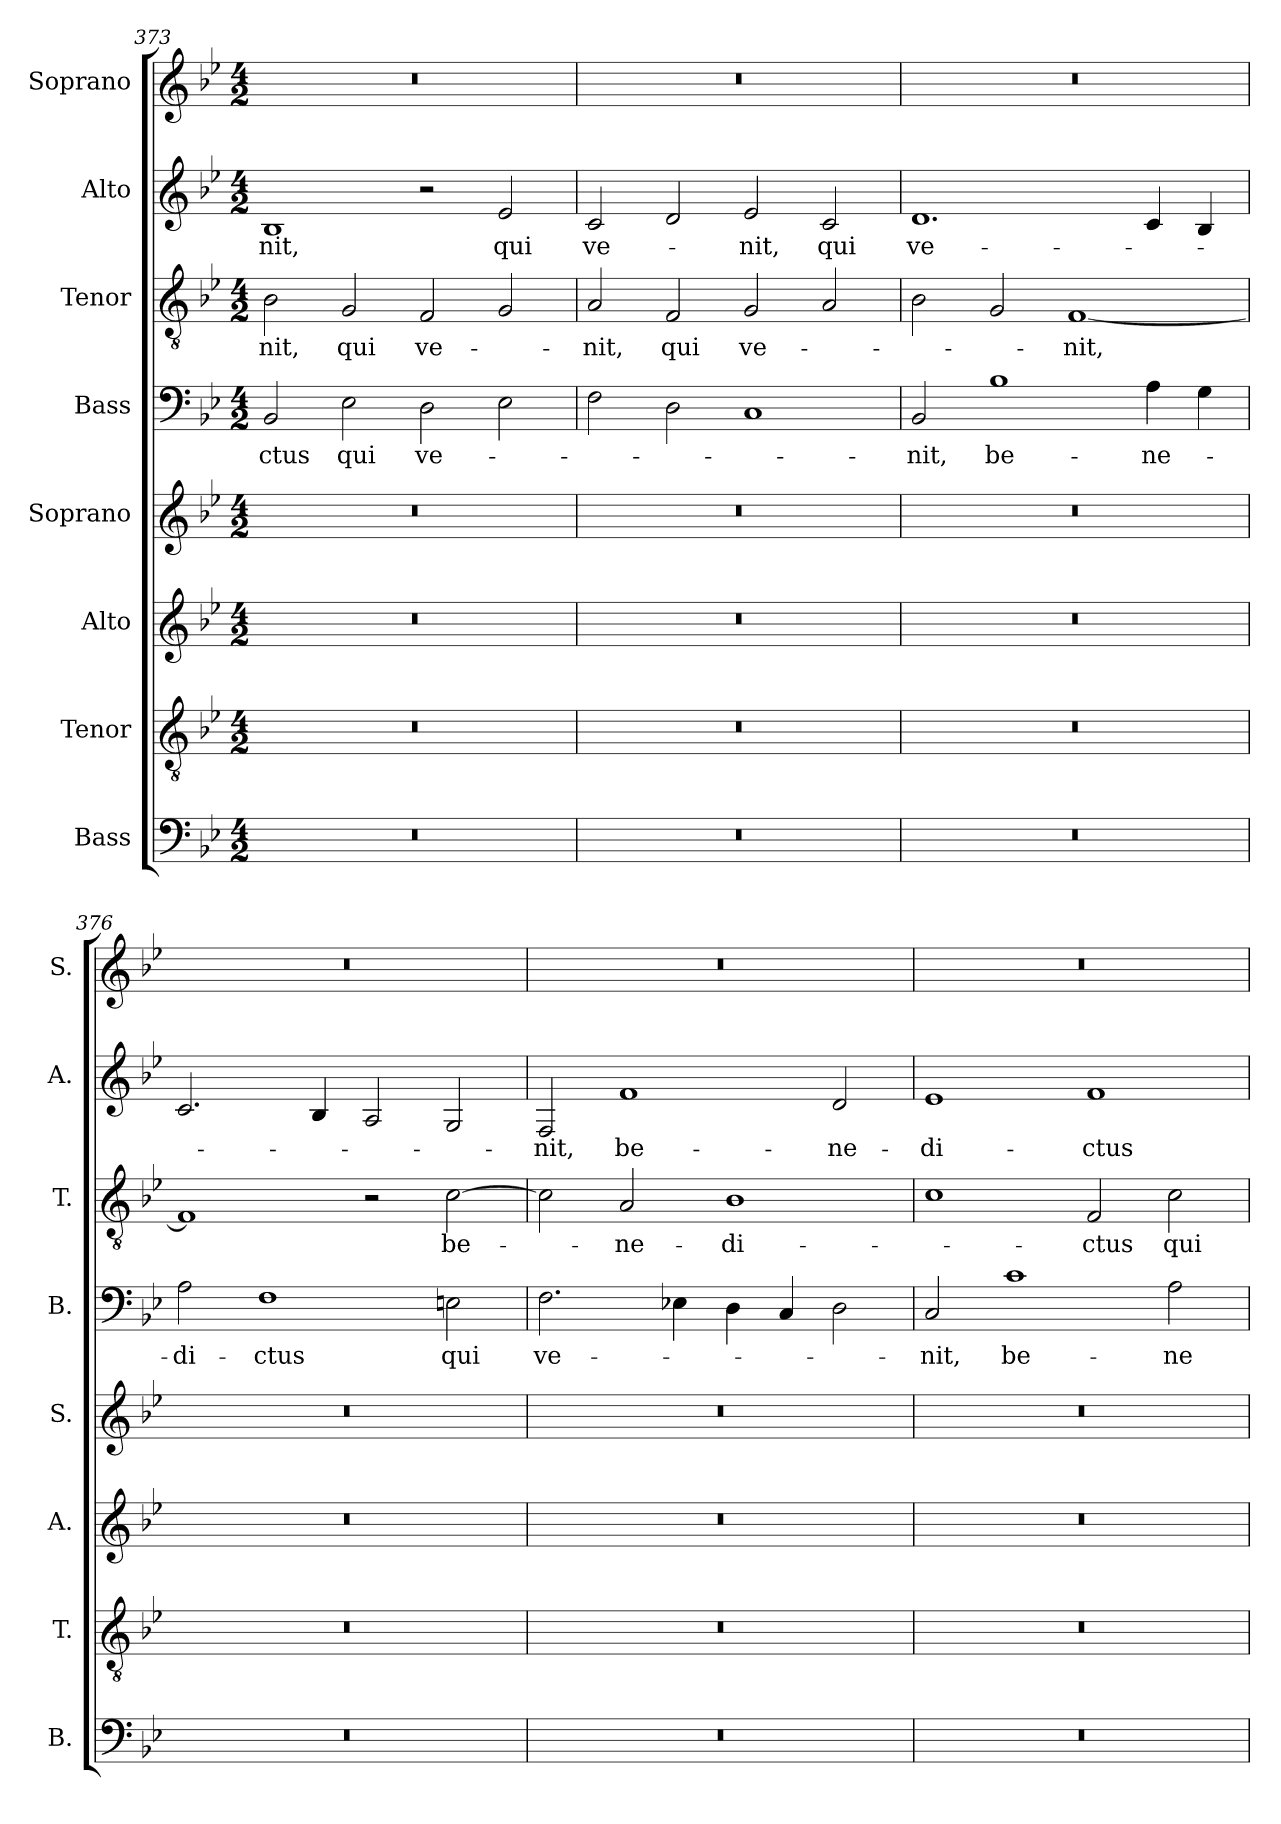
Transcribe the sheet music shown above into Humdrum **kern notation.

**kern	**kern	**kern	**kern	**kern	**text	**kern	**text	**kern	**text	**kern
*part8	*part7	*part6	*part5	*part4	*part4	*part3	*part3	*part2	*part2	*part1
*staff8	*staff7	*staff6	*staff5	*staff4	*staff4	*staff3	*staff3	*staff2	*staff2	*staff1
*I"Bass	*I"Tenor	*I"Alto	*I"Soprano	*I"Bass	*	*I"Tenor	*	*I"Alto	*	*I"Soprano
*I'B.	*I'T.	*I'A.	*I'S.	*I'B.	*	*I'T.	*	*I'A.	*	*I'S.
!!LO:LB:g=z
*clefF4	*clefGv2	*clefG2	*clefG2	*clefF4	*	*clefGv2	*	*clefG2	*	*clefG2
*	*ITrd7c12	*	*	*	*	*ITrd7c12	*	*	*	*
*k[b-e-]	*k[b-e-]	*k[b-e-]	*k[b-e-]	*k[b-e-]	*	*k[b-e-]	*	*k[b-e-]	*	*k[b-e-]
*B-:	*B-:	*B-:	*B-:	*B-:	*	*B-:	*	*B-:	*	*B-:
*M4/2	*M4/2	*M4/2	*M4/2	*M4/2	*	*M4/2	*	*M4/2	*	*M4/2
=373	=373	=373	=373	=373	=373	=373	=373	=373	=373	=373
!LO:N:vis=1	!LO:N:vis=1	!LO:N:vis=1	!LO:N:vis=1	!	!	!	!	!	!	!
!	!	!	!	!	!LO:LY:b:color=#000000	!	!	!	!	!
!	!	!	!	!	!	!	!LO:LY:b:color=#000000	!	!	!
!	!	!	!	!	!	!	!	!	!LO:LY:b:color=#000000	!LO:N:vis=1
0r	0r	0r	0r	2BB-i/	-ctus	2BB-i\	-nit,	1B-i	-nit,	0r
!	!	!	!	!	!LO:LY:b:color=#000000	!	!	!	!	!
!	!	!	!	!	!	!	!LO:LY:b:color=#000000	!	!	!
.	.	.	.	2E-i\	qui	2GGi/	qui	.	.	.
!	!	!	!	!	!LO:LY:b:color=#000000	!	!	!	!	!
!	!	!	!	!	!	!	!LO:LY:b:color=#000000	!	!	!
.	.	.	.	2Di\	ve-	2FFi/	ve-	2r	.	.
!	!	!	!	!	!	!	!	!	!LO:LY:b:color=#000000	!
.	.	.	.	2E-i\	.	2GGi/	.	2e-i/	qui	.
=374	=374	=374	=374	=374	=374	=374	=374	=374	=374	=374
!LO:N:vis=1	!LO:N:vis=1	!LO:N:vis=1	!LO:N:vis=1	!	!	!	!	!	!	!
!	!	!	!	!	!	!	!LO:LY:b:color=#000000	!	!	!
!	!	!	!	!	!	!	!	!	!LO:LY:b:color=#000000	!LO:N:vis=1
0r	0r	0r	0r	2Fi\	.	2AAi/	-nit,	2ci/	ve-	0r
!	!	!	!	!	!	!	!LO:LY:b:color=#000000	!	!	!
.	.	.	.	2Di\	.	2FFi/	qui	2di/	.	.
!	!	!	!	!	!	!	!LO:LY:b:color=#000000	!	!	!
!	!	!	!	!	!	!	!	!	!LO:LY:b:color=#000000	!
.	.	.	.	1Ci	.	2GGi/	ve-	2e-i/	-nit,	.
!	!	!	!	!	!	!	!	!	!LO:LY:b:color=#000000	!
.	.	.	.	.	.	2AAi/	.	2ci/	qui	.
=375	=375	=375	=375	=375	=375	=375	=375	=375	=375	=375
!LO:N:vis=1	!LO:N:vis=1	!LO:N:vis=1	!LO:N:vis=1	!	!	!	!	!	!	!
!	!	!	!	!	!LO:LY:b:color=#000000	!	!	!	!	!
!	!	!	!	!	!	!	!	!	!LO:LY:b:color=#000000	!LO:N:vis=1
0r	0r	0r	0r	2BB-i/	-nit,	2BB-i\	.	1.di	ve-	0r
!	!	!	!	!	!LO:LY:b:color=#000000	!	!	!	!	!
.	.	.	.	1B-i	be-	2GGi/	.	.	.	.
!	!	!	!	!	!	!	!LO:LY:b:color=#000000	!	!	!
.	.	.	.	.	.	[1FFi	-nit,	.	.	.
!	!	!	!	!	!LO:LY:b:color=#000000	!	!	!	!	!
.	.	.	.	4Ai\	-ne-	.	.	4ci/	.	.
.	.	.	.	4Gi\	.	.	.	4B-i/	.	.
=376	=376	=376	=376	=376	=376	=376	=376	=376	=376	=376
!LO:N:vis=1	!LO:N:vis=1	!LO:N:vis=1	!LO:N:vis=1	!	!	!	!	!	!	!
!	!	!	!	!	!LO:LY:b:color=#000000	!	!	!	!	!LO:N:vis=1
0r	0r	0r	0r	2Ai\	-di-	1FFi]	.	2.ci/	.	0r
!	!	!	!	!	!LO:LY:b:color=#000000	!	!	!	!	!
.	.	.	.	1Fi	-ctus	.	.	.	.	.
.	.	.	.	.	.	.	.	4B-i/	.	.
.	.	.	.	.	.	2r	.	2Ai/	.	.
!	!	!	!	!	!LO:LY:b:color=#000000	!	!	!	!	!
!	!	!	!	!	!	!	!LO:LY:b:color=#000000	!	!	!
.	.	.	.	2Eni\	qui	[2Ci\	be-	2Gi/	.	.
=377	=377	=377	=377	=377	=377	=377	=377	=377	=377	=377
!LO:N:vis=1	!LO:N:vis=1	!LO:N:vis=1	!LO:N:vis=1	!	!	!	!	!	!	!
!	!	!	!	!	!LO:LY:b:color=#000000	!	!	!	!	!
!	!	!	!	!	!	!	!	!	!LO:LY:b:color=#000000	!LO:N:vis=1
0r	0r	0r	0r	2.Fi\	ve-	2Ci\]	.	2Fi/	-nit,	0r
!	!	!	!	!	!	!	!LO:LY:b:color=#000000	!	!	!
!	!	!	!	!	!	!	!	!	!LO:LY:b:color=#000000	!
.	.	.	.	.	.	2AAi/	-ne-	1fi	be-	.
.	.	.	.	4E-Xi\	.	.	.	.	.	.
!	!	!	!	!	!	!	!LO:LY:b:color=#000000	!	!	!
.	.	.	.	4Di\	.	1BB-i	-di-	.	.	.
.	.	.	.	4Ci/	.	.	.	.	.	.
!	!	!	!	!	!	!	!	!	!LO:LY:b:color=#000000	!
.	.	.	.	2Di\	.	.	.	2di/	-ne-	.
=378	=378	=378	=378	=378	=378	=378	=378	=378	=378	=378
!LO:N:vis=1	!LO:N:vis=1	!LO:N:vis=1	!LO:N:vis=1	!	!	!	!	!	!	!
!	!	!	!	!	!LO:LY:b:color=#000000	!	!	!	!	!
!	!	!	!	!	!	!	!	!	!LO:LY:b:color=#000000	!LO:N:vis=1
0r	0r	0r	0r	2Ci/	-nit,	1Ci	.	1e-i	-di-	0r
!	!	!	!	!	!LO:LY:b:color=#000000	!	!	!	!	!
.	.	.	.	1ci	be-	.	.	.	.	.
!	!	!	!	!	!	!	!LO:LY:b:color=#000000	!	!	!
!	!	!	!	!	!	!	!	!	!LO:LY:b:color=#000000	!
.	.	.	.	.	.	2FFi/	-ctus	1fi	-ctus	.
!	!	!	!	!	!LO:LY:b:color=#000000	!	!	!	!	!
!	!	!	!	!	!	!	!LO:LY:b:color=#000000	!	!	!
.	.	.	.	2Ai\	-ne-	2Ci\	qui	.	.	.
=	=	=	=	=	=	=	=	=	=	=
*-	*-	*-	*-	*-	*-	*-	*-	*-	*-	*-
